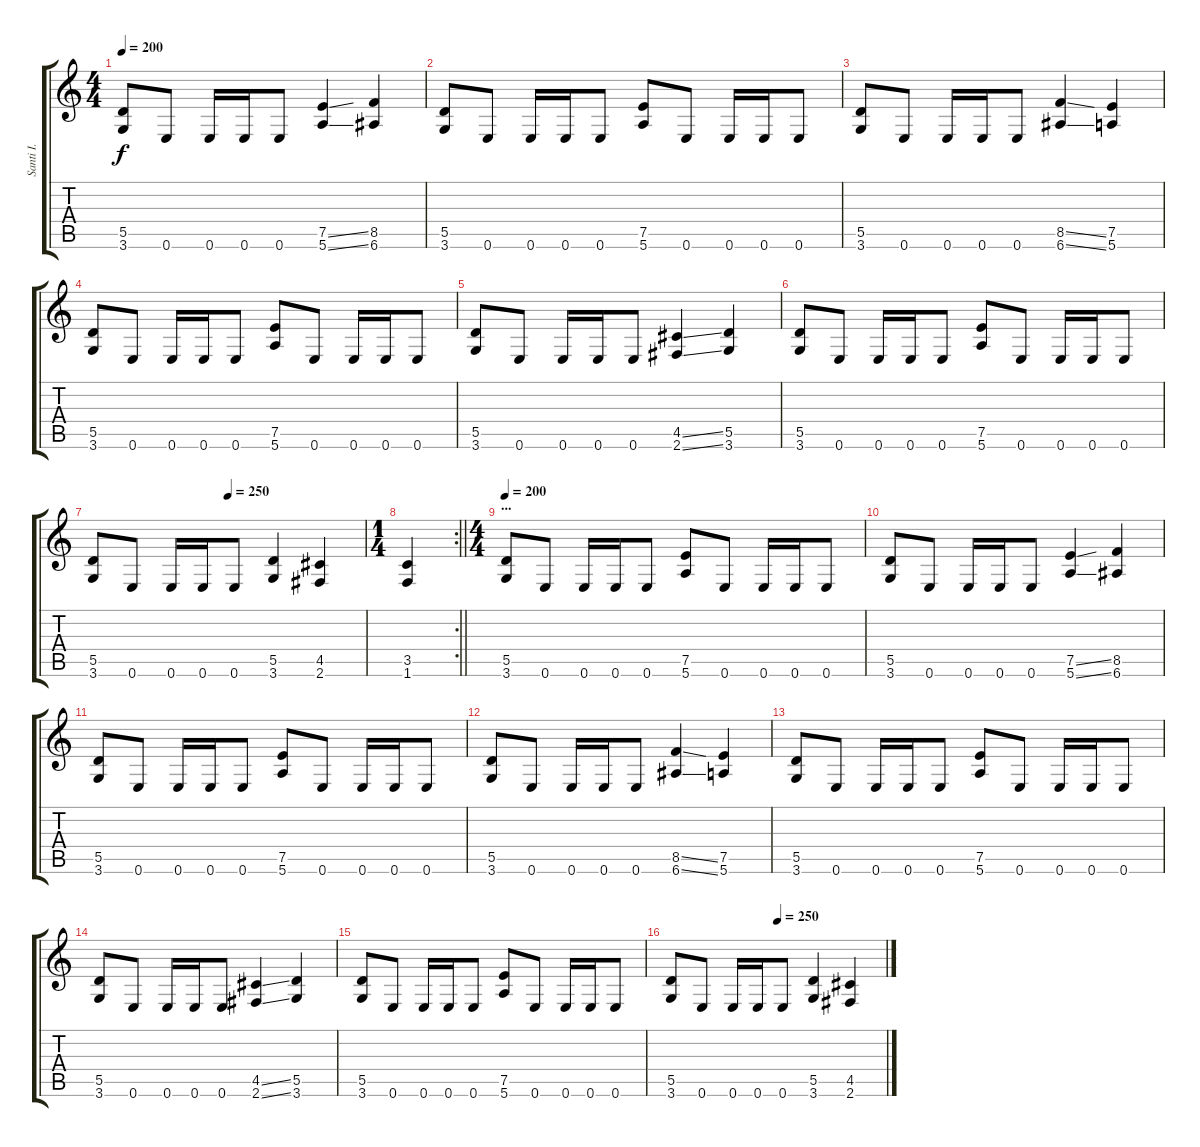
\track ("Santi I." "Santi I.") {instrument electricbassfinger}
\staff {score tabs}
\tuning (E4 B3 G3 D3 A2 E2) {hide}
\ts (4 4)
\tempo 200
\clef g2
\ks c
(5.5 3.6).8{dy f} 0.6.8 0.6.16 0.6.16 0.6.8 (7.5{ss} 5.6{ss}).4 (8.5 6.6).4 |
(5.5 3.6).8 0.6.8 0.6.16 0.6.16 0.6.8 (7.5 5.6).8 0.6.8 0.6.16 0.6.16 0.6.8 |
(5.5 3.6).8 0.6.8 0.6.16 0.6.16 0.6.8 (8.5{ss} 6.6{ss}).4 (7.5 5.6).4 |
(5.5 3.6).8 0.6.8 0.6.16 0.6.16 0.6.8 (7.5 5.6).8 0.6.8 0.6.16 0.6.16 0.6.8 |
(5.5 3.6).8 0.6.8 0.6.16 0.6.16 0.6.8 (4.5{ss} 2.6{ss}).4 (5.5 3.6).4 |
(5.5 3.6).8 0.6.8 0.6.16 0.6.16 0.6.8 (7.5 5.6).8 0.6.8 0.6.16 0.6.16 0.6.8 |
\tempo (250 0.5)
(5.5 3.6).8 0.6.8 0.6.16 0.6.16 0.6.8 (5.5 3.6).4 (4.5 2.6).4 |
\rc 2
\ts (1 4)
\barLineRight lightlight
(3.5 1.6).4 |
\ts (4 4)
\section ("" "...")
\tempo 200
(5.5 3.6).8 0.6.8 0.6.16 0.6.16 0.6.8 (7.5 5.6).8 0.6.8 0.6.16 0.6.16 0.6.8 |
(5.5 3.6).8 0.6.8 0.6.16 0.6.16 0.6.8 (7.5{ss} 5.6{ss}).4 (8.5 6.6).4 |
(5.5 3.6).8 0.6.8 0.6.16 0.6.16 0.6.8 (7.5 5.6).8 0.6.8 0.6.16 0.6.16 0.6.8 |
(5.5 3.6).8 0.6.8 0.6.16 0.6.16 0.6.8 (8.5{ss} 6.6{ss}).4 (7.5 5.6).4 |
(5.5 3.6).8 0.6.8 0.6.16 0.6.16 0.6.8 (7.5 5.6).8 0.6.8 0.6.16 0.6.16 0.6.8 |
(5.5 3.6).8 0.6.8 0.6.16 0.6.16 0.6.8 (4.5{ss} 2.6{ss}).4 (5.5 3.6).4 |
(5.5 3.6).8 0.6.8 0.6.16 0.6.16 0.6.8 (7.5 5.6).8 0.6.8 0.6.16 0.6.16 0.6.8 |
\tempo (250 0.5)
(5.5 3.6).8 0.6.8 0.6.16 0.6.16 0.6.8 (5.5 3.6).4 (4.5 2.6).4
